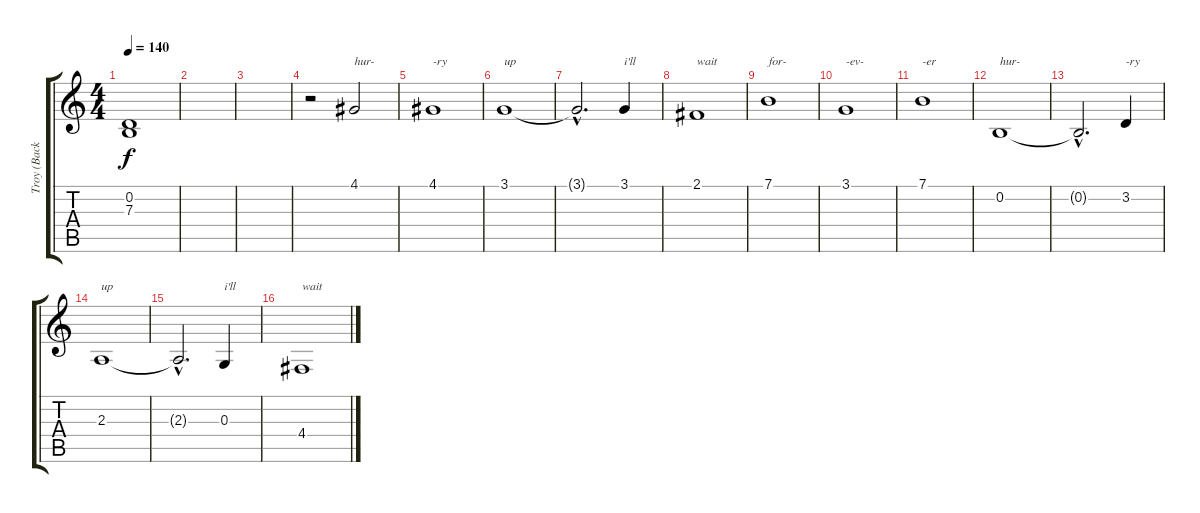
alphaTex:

\track ("Troy (Backing Vocals)" "Troy (Back") {instrument lead2sawtooth}
\staff {score tabs}
\tuning (E4 B3 G3 D3 A2 E2) {hide}
\ts (4 4)
\tempo 140
\clef g2
\ks c
(0.2{t} 7.3{t}).1{dy f} |
|
|
r.2 4.1.2{txt "hur-"} |
4.1.1{txt "-ry"} |
3.1.1{txt "up"} |
3.1{hac t}.2{d} 3.1.4{txt "i'll"} |
2.1.1{txt "wait"} |
7.1.1{txt "for-"} |
3.1.1{txt "-ev-"} |
7.1.1{txt "-er"} |
0.2.1{txt "hur-"} |
0.2{hac t}.2{d} 3.2.4{txt "-ry"} |
2.3.1{txt "up"} |
2.3{hac t}.2{d} 0.3.4{txt "i'll"} |
4.4.1{txt "wait"}
